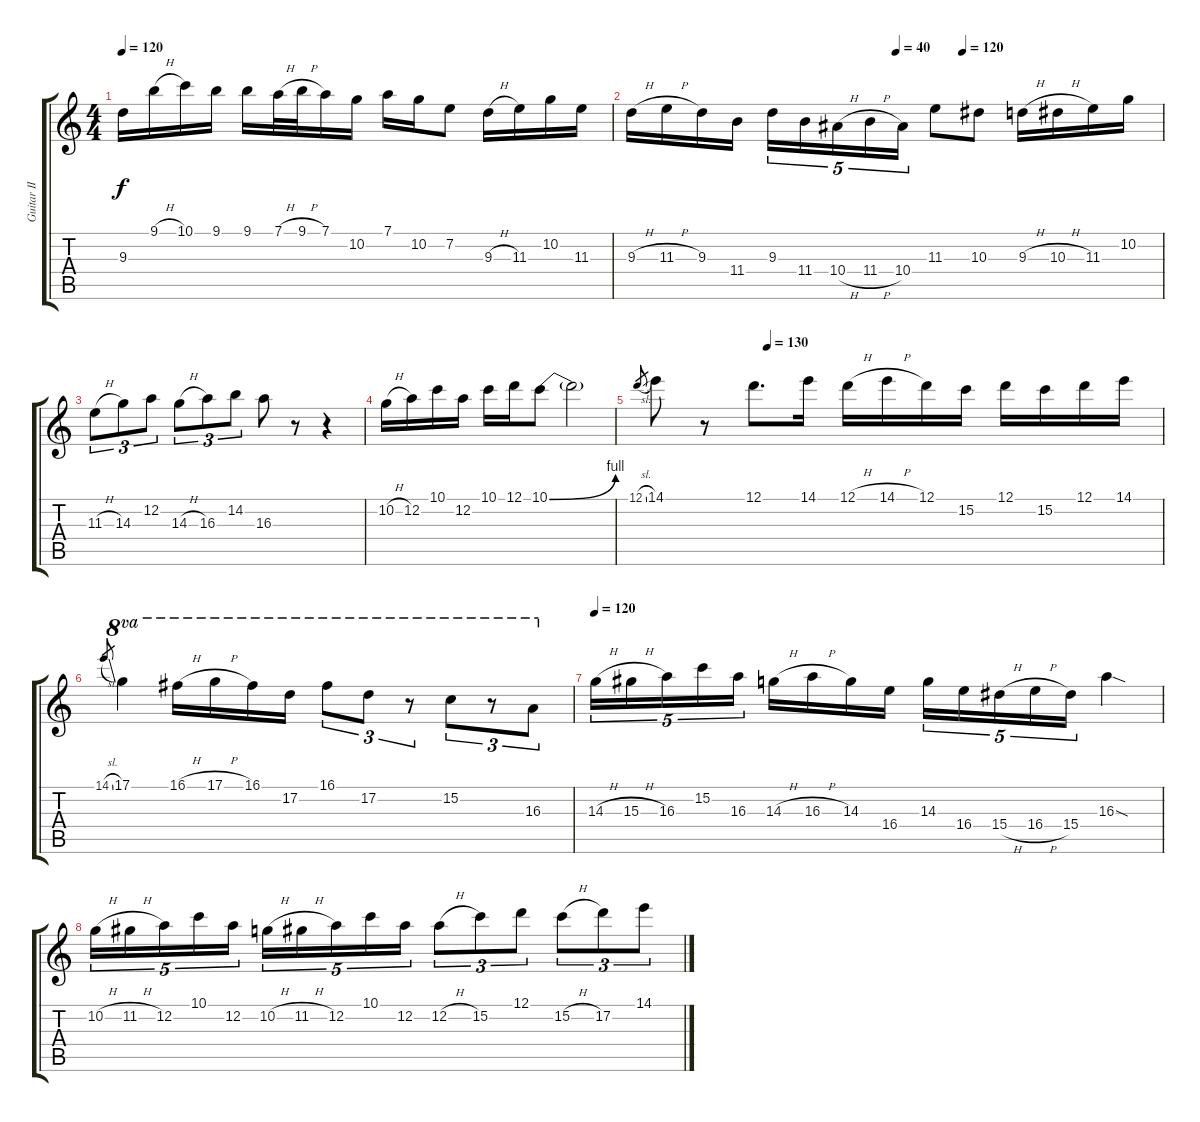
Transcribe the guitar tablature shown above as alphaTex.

\track ("Guitar II" "Guitar II") {instrument acousticguitarsteel}
\staff {score tabs}
\tuning (D4 A3 F3 C3 G2 D2) {hide}
\ts (4 4)
\tempo 120
\clef g2
\ks c
9.3.16{dy f} 9.1{h}.16 10.1.16 9.1.16 9.1.16 7.1{h}.32 9.1{h}.32 7.1.16 10.2.16 7.1.16 10.2.16 7.2.8 9.3{h}.16 11.3.16 10.2.16 11.3.16 |
\tempo (40 0.5)
\tempo (120 0.625)
9.3{h}.16 11.3{h}.16 9.3.16 11.4.16 9.3.16{tu (5 4)} 11.4.16{tu (5 4)} 10.4{h}.16{tu (5 4)} 11.4{h}.16{tu (5 4)} 10.4.16{tu (5 4)} 11.3.8 10.3.8 9.3{h}.16 10.3{h}.16 11.3.16 10.2.16 |
11.3{h}.8{tu (3 2)} 14.3.8{tu (3 2)} 12.2.8{tu (3 2)} 14.3{h}.8{tu (3 2)} 16.3.8{tu (3 2)} 14.2.8{tu (3 2)} 16.3.8 r.8 r.4 |
10.2{h}.16 12.2.16 10.1.16 12.2.16 10.1.16 12.1.16 10.1{be (bend 0 0 60 4)}.8 10.1{t}.2 |
\tempo (130 0.25)
12.1{sl}.8{gr} 14.1.8 r.8 12.1.8{d} 14.1.16 12.1{h}.16 14.1{h}.16 12.1.16 15.2.16 12.1.16 15.2.16 12.1.16 14.1.16 |
14.1{sl}.8{gr} 17.1.4{ot 8va} 16.1{h}.16{ot 8va} 17.1{h}.16{ot 8va} 16.1.16{ot 8va} 17.2.16{ot 8va} 16.1.8{tu (3 2) ot 8va} 17.2.8{tu (3 2) ot 8va} r.8{tu (3 2) ot 8va} 15.2.8{tu (3 2) ot 8va} r.8{tu (3 2) ot 8va} 16.3.8{tu (3 2) ot 8va} |
\tempo 120
14.3{h}.16{tu (5 4)} 15.3{h}.16{tu (5 4)} 16.3.16{tu (5 4)} 15.2.16{tu (5 4)} 16.3.16{tu (5 4)} 14.3{h}.16 16.3{h}.16 14.3.16 16.4.16 14.3.16{tu (5 4)} 16.4.16{tu (5 4)} 15.4{h}.16{tu (5 4)} 16.4{h}.16{tu (5 4)} 15.4.16{tu (5 4)} 16.3{sod}.4 |
10.2{h}.16{tu (5 4)} 11.2{h}.16{tu (5 4)} 12.2.16{tu (5 4)} 10.1.16{tu (5 4)} 12.2.16{tu (5 4)} 10.2{h}.16{tu (5 4)} 11.2{h}.16{tu (5 4)} 12.2.16{tu (5 4)} 10.1.16{tu (5 4)} 12.2.16{tu (5 4)} 12.2{h}.8{tu (3 2)} 15.2.8{tu (3 2)} 12.1.8{tu (3 2)} 15.2{h}.8{tu (3 2)} 17.2.8{tu (3 2)} 14.1.8{tu (3 2)}
